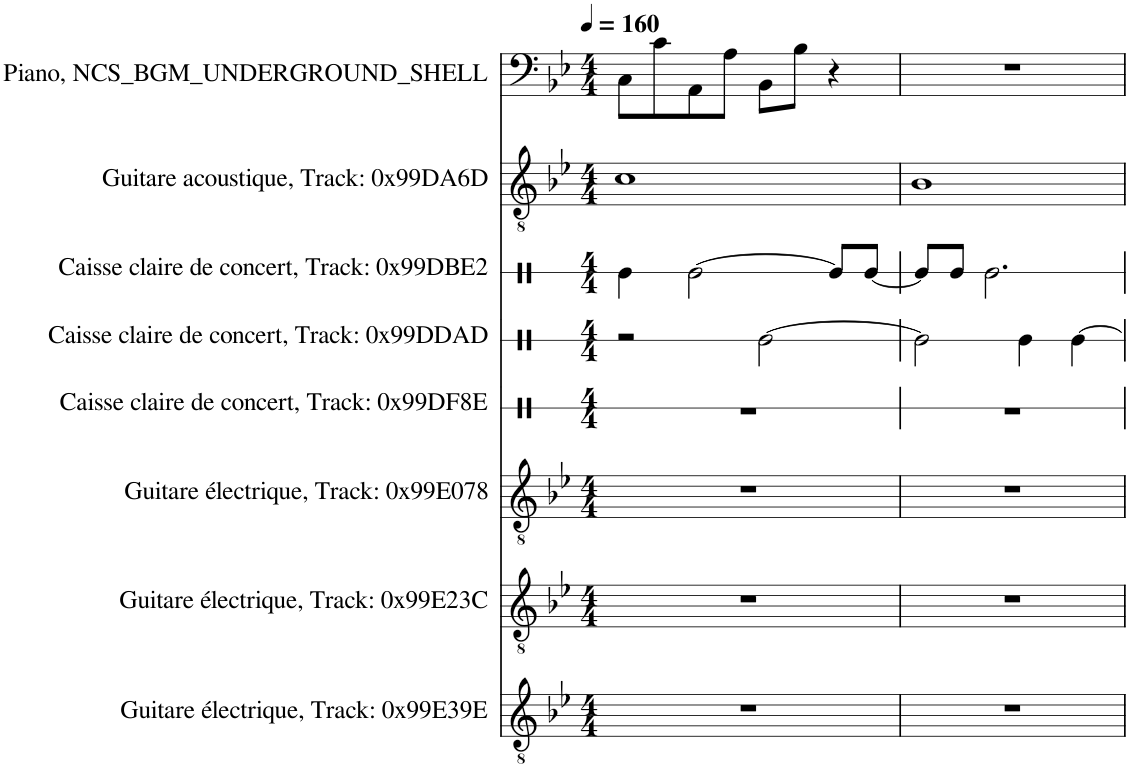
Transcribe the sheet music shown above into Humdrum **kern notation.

**kern	**kern	**kern	**kern	**kern	**kern	**kern	**kern
*part8	*part7	*part6	*part5	*part4	*part3	*part2	*part1
*staff8	*staff7	*staff6	*staff5	*staff4	*staff3	*staff2	*staff1
*I"Guitare électrique, Track: 0x99E39E	*I"Guitare électrique, Track: 0x99E23C	*I"Guitare électrique, Track: 0x99E078	*I"Caisse claire de concert, Track: 0x99DF8E	*I"Caisse claire de concert, Track: 0x99DDAD	*I"Caisse claire de concert, Track: 0x99DBE2	*I"Guitare acoustique, Track: 0x99DA6D	*I"Piano, NCS_BGM_UNDERGROUND_SHELL
*I'Guit. El.	*I'Guit. El.	*I'Guit. El.	*I'CC con.	*I'CC con.	*I'CC con.	*I'Guit.	*I'Pia.
*	*	*	*stria1	*stria1	*stria1	*	*
*clefGv2	*clefGv2	*clefGv2	*clefX	*clefX	*clefX	*clefGv2	*clefF4
*k[b-e-]	*k[b-e-]	*k[b-e-]	*k[b-e-]	*k[b-e-]	*k[b-e-]	*k[b-e-]	*k[b-e-]
*M4/4	*M4/4	*M4/4	*M4/4	*M4/4	*M4/4	*M4/4	*M4/4
*MM160	*MM160	*MM160	*MM160	*MM160	*MM160	*MM160	*MM160
=1	=1	=1	=1	=1	=1	=1	=1
1r	1r	1r	1r	2r	4Re\	1c	8C\L
.	.	.	.	.	.	.	8c\
.	.	.	.	.	[2Re\	.	8AA\
.	.	.	.	.	.	.	8A\J
.	.	.	.	[2Re\	.	.	8BB-\L
.	.	.	.	.	.	.	8B-\J
.	.	.	.	.	8Re/L]	.	4r
.	.	.	.	.	[8Re/J	.	.
=2	=2	=2	=2	=2	=2	=2	=2
1r	1r	1r	1r	2Re\]	8Re/L]	1B-	1r
.	.	.	.	.	8Re/J	.	.
.	.	.	.	.	2.Re\	.	.
.	.	.	.	4Re\	.	.	.
.	.	.	.	[4Re\	.	.	.
=	=	=	=	=	=	=	=
*-	*-	*-	*-	*-	*-	*-	*-
